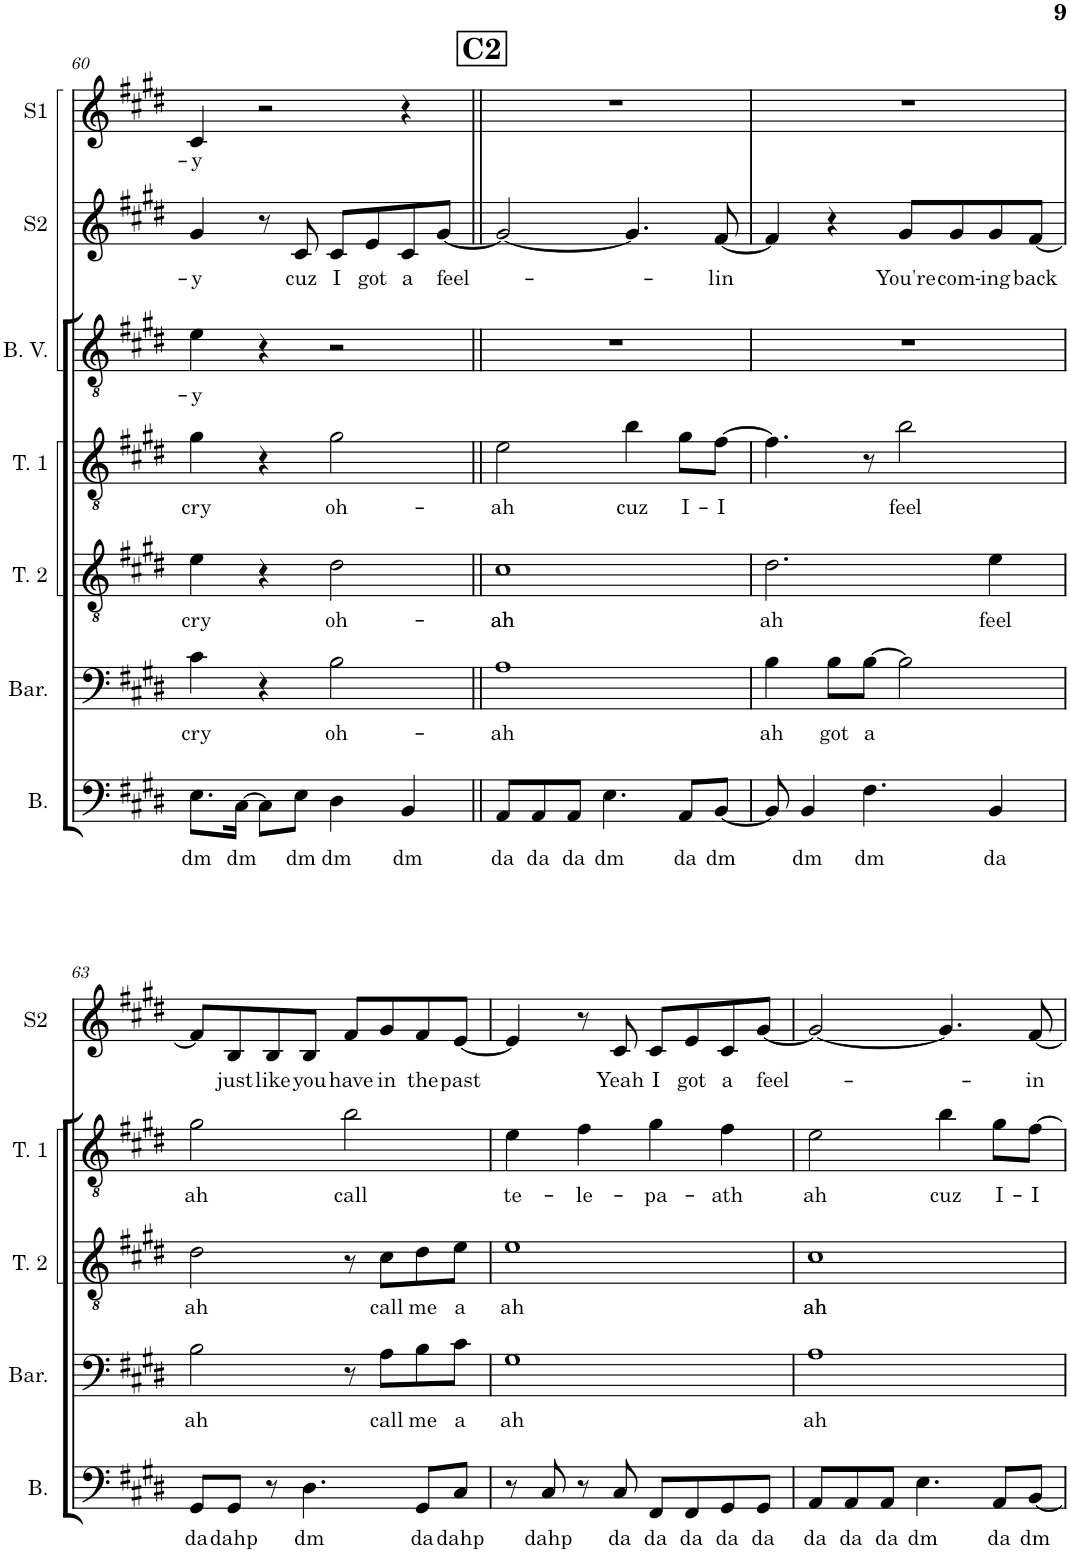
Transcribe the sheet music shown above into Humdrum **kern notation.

**kern	**text	**kern	**text	**kern	**text	**kern	**text	**kern	**text	**kern	**text	**kern	**text
*part7	*part7	*part6	*part6	*part5	*part5	*part4	*part4	*part3	*part3	*part2	*part2	*part1	*part1
*staff7	*staff7	*staff6	*staff6	*staff5	*staff5	*staff4	*staff4	*staff3	*staff3	*staff2	*staff2	*staff1	*staff1
*I"Bass	*	*I"Baritone	*	*I"Tenor 2	*	*I"Tenor 1	*	*I"Backing Vocals	*	*I"Solo 2	*	*I"Solo 1	*
*I'B.	*	*I'Bar.	*	*I'T. 2	*	*I'T. 1	*	*I'B. V.	*	*I'S2	*	*I'S1	*
!!LO:PB:g=z
*clefF4	*	*clefF4	*	*clefGv2	*	*clefGv2	*	*clefGv2	*	*clefG2	*	*clefG2	*
*k[f#c#g#d#]	*	*k[f#c#g#d#]	*	*k[f#c#g#d#]	*	*k[f#c#g#d#]	*	*k[f#c#g#d#]	*	*k[f#c#g#d#]	*	*k[f#c#g#d#]	*
*M4/4	*	*M4/4	*	*M4/4	*	*M4/4	*	*M4/4	*	*M4/4	*	*M4/4	*
=60	=60	=60	=60	=60	=60	=60	=60	=60	=60	=60	=60	=60	=60
!	!LO:LY:b	!	!LO:LY:b	!	!LO:LY:b	!	!LO:LY:b	!	!LO:LY:b	!	!LO:LY:b	!	!LO:LY:b
8.E\L	dm	4c#\	cry	4e\	cry	4g#\	cry	4e\	-y	4g#/	-y	4c#/	-y
!	!LO:LY:b	!	!	!	!	!	!	!	!	!	!	!	!
[16C#\Jk	dm	.	.	.	.	.	.	.	.	.	.	.	.
8C#\L]	.	4r	.	4r	.	4r	.	4r	.	8r	.	2r	.
!	!LO:LY:b	!	!	!	!	!	!	!	!	!	!LO:LY:b	!	!
8E\J	dm	.	.	.	.	.	.	.	.	8c#/	cuz	.	.
!	!LO:LY:b	!	!LO:LY:b	!	!LO:LY:b	!	!LO:LY:b	!	!	!	!LO:LY:b	!	!
4D#\	dm	2B\	oh-	2d#\	oh-	2g#\	oh-	2r	.	8c#/L	I	.	.
!	!	!	!	!	!	!	!	!	!	!	!LO:LY:b	!	!
.	.	.	.	.	.	.	.	.	.	8e/	got	.	.
!	!LO:LY:b	!	!	!	!	!	!	!	!	!	!LO:LY:b	!	!
4BB/	dm	.	.	.	.	.	.	.	.	8c#/	a	4r	.
!	!	!	!	!	!	!	!	!	!	!	!LO:LY:b	!	!
.	.	.	.	.	.	.	.	.	.	[8g#/J	feel-	.	.
!!LO:REH:place=s1:a:B:cj:fs=14:t=C2
=61||	=61||	=61||	=61||	=61||	=61||	=61||	=61||	=61||	=61||	=61||	=61||	=61||	=61||
!	!LO:LY:b	!	!LO:LY:b	!	!LO:LY:b	!	!LO:LY:b	!	!	!	!	!	!
8AA/L	da	1A	ah	1c#	-ah	2e\	-ah	1r	.	2g#/_	.	1r	.
!	!LO:LY:b	!	!	!	!	!	!	!	!	!	!	!	!
8AA/	da	.	.	.	.	.	.	.	.	.	.	.	.
!	!LO:LY:b	!	!	!	!	!	!	!	!	!	!	!	!
8AA/J	da	.	.	.	.	.	.	.	.	.	.	.	.
!	!LO:LY:b	!	!	!	!	!	!	!	!	!	!	!	!
4.E\	dm	.	.	.	.	.	.	.	.	.	.	.	.
!	!	!	!	!	!	!	!LO:LY:b	!	!	!	!	!	!
.	.	.	.	.	.	4b\	cuz	.	.	4.g#/]	.	.	.
!	!LO:LY:b	!	!	!	!	!	!LO:LY:b	!	!	!	!	!	!
8AA/L	da	.	.	.	.	8g#\L	I-	.	.	.	.	.	.
!	!LO:LY:b	!	!	!	!	!	!LO:LY:b	!	!	!	!LO:LY:b	!	!
[8BB/J	dm	.	.	.	.	[8f#\J	-I	.	.	[8f#/	lin	.	.
=62	=62	=62	=62	=62	=62	=62	=62	=62	=62	=62	=62	=62	=62
!	!	!	!LO:LY:b	!	!LO:LY:b	!	!	!	!	!	!	!	!
8BB/]	.	4B\	ah	2.d#\	ah	4.f#\]	.	1r	.	4f#/]	.	1r	.
!	!LO:LY:b	!	!	!	!	!	!	!	!	!	!	!	!
4BB/	dm	.	.	.	.	.	.	.	.	.	.	.	.
!	!	!	!LO:LY:b	!	!	!	!	!	!	!	!	!	!
.	.	8B\L	got	.	.	.	.	.	.	4r	.	.	.
!	!LO:LY:b	!	!LO:LY:b	!	!	!	!	!	!	!	!	!	!
4.F#\	dm	[8B\J	a	.	.	8r	.	.	.	.	.	.	.
!	!	!	!	!	!	!	!LO:LY:b	!	!	!	!LO:LY:b	!	!
.	.	2B\]	.	.	.	2b\	feel	.	.	8g#/L	You're	.	.
!	!	!	!	!	!	!	!	!	!	!	!LO:LY:b	!	!
.	.	.	.	.	.	.	.	.	.	8g#/	com-	.	.
!	!LO:LY:b	!	!	!	!LO:LY:b	!	!	!	!	!	!LO:LY:b	!	!
4BB/	da	.	.	4e\	feel	.	.	.	.	8g#/	-ing	.	.
!	!	!	!	!	!	!	!	!	!	!	!LO:LY:b	!	!
.	.	.	.	.	.	.	.	.	.	[8f#/J	back	.	.
!!LO:LB:g=z
=63	=63	=63	=63	=63	=63	=63	=63	=63	=63	=63	=63	=63	=63
!	!LO:LY:b	!	!LO:LY:b	!	!LO:LY:b	!	!LO:LY:b	!	!	!	!	!	!
8GG#/L	da	2B\	ah	2d#\	ah	2g#\	ah	1r	.	8f#/L]	.	1r	.
!	!LO:LY:b	!	!	!	!	!	!	!	!	!	!LO:LY:b	!	!
8GG#/J	dahp	.	.	.	.	.	.	.	.	8B/	just	.	.
!	!	!	!	!	!	!	!	!	!	!	!LO:LY:b	!	!
8r	.	.	.	.	.	.	.	.	.	8B/	like	.	.
!	!LO:LY:b	!	!	!	!	!	!	!	!	!	!LO:LY:b	!	!
4.D#\	dm	.	.	.	.	.	.	.	.	8B/J	you	.	.
!	!	!	!	!	!	!	!LO:LY:b	!	!	!	!LO:LY:b	!	!
.	.	8r	.	8r	.	2b\	call	.	.	8f#/L	have	.	.
!	!	!	!LO:LY:b	!	!LO:LY:b	!	!	!	!	!	!LO:LY:b	!	!
.	.	8A\L	call	8c#\L	call	.	.	.	.	8g#/	in	.	.
!	!LO:LY:b	!	!LO:LY:b	!	!LO:LY:b	!	!	!	!	!	!LO:LY:b	!	!
8GG#/L	da	8B\	me	8d#\	me	.	.	.	.	8f#/	the	.	.
!	!LO:LY:b	!	!LO:LY:b	!	!LO:LY:b	!	!	!	!	!	!LO:LY:b	!	!
8C#/J	dahp	8c#\J	a	8e\J	a	.	.	.	.	[8e/J	past	.	.
=64	=64	=64	=64	=64	=64	=64	=64	=64	=64	=64	=64	=64	=64
!	!	!	!LO:LY:b	!	!LO:LY:b	!	!LO:LY:b	!	!	!	!	!	!
8r	.	1G#	ah	1e	ah	4e\	te-	1r	.	4e/]	.	1r	.
!	!LO:LY:b	!	!	!	!	!	!	!	!	!	!	!	!
8C#/	dahp	.	.	.	.	.	.	.	.	.	.	.	.
!	!	!	!	!	!	!	!LO:LY:b	!	!	!	!	!	!
8r	.	.	.	.	.	4f#\	-le-	.	.	8r	.	.	.
!	!LO:LY:b	!	!	!	!	!	!	!	!	!	!LO:LY:b	!	!
8C#/	da	.	.	.	.	.	.	.	.	8c#/	Yeah	.	.
!	!LO:LY:b	!	!	!	!	!	!LO:LY:b	!	!	!	!LO:LY:b	!	!
8FF#/L	da	.	.	.	.	4g#\	-pa-	.	.	8c#/L	I	.	.
!	!LO:LY:b	!	!	!	!	!	!	!	!	!	!LO:LY:b	!	!
8FF#/	da	.	.	.	.	.	.	.	.	8e/	got	.	.
!	!LO:LY:b	!	!	!	!	!	!LO:LY:b	!	!	!	!LO:LY:b	!	!
8GG#/	da	.	.	.	.	4f#\	-ath	.	.	8c#/	a	.	.
!	!LO:LY:b	!	!	!	!	!	!	!	!	!	!LO:LY:b	!	!
8GG#/J	da	.	.	.	.	.	.	.	.	[8g#/J	feel-	.	.
=65	=65	=65	=65	=65	=65	=65	=65	=65	=65	=65	=65	=65	=65
!	!LO:LY:b	!	!LO:LY:b	!	!LO:LY:b	!	!LO:LY:b	!	!	!	!	!	!
8AA/L	da	1A	ah	1c#	-ah	2e\	-ah	1r	.	2g#/_	.	1r	.
!	!LO:LY:b	!	!	!	!	!	!	!	!	!	!	!	!
8AA/	da	.	.	.	.	.	.	.	.	.	.	.	.
!	!LO:LY:b	!	!	!	!	!	!	!	!	!	!	!	!
8AA/J	da	.	.	.	.	.	.	.	.	.	.	.	.
!	!LO:LY:b	!	!	!	!	!	!	!	!	!	!	!	!
4.E\	dm	.	.	.	.	.	.	.	.	.	.	.	.
!	!	!	!	!	!	!	!LO:LY:b	!	!	!	!	!	!
.	.	.	.	.	.	4b\	cuz	.	.	4.g#/]	.	.	.
!	!LO:LY:b	!	!	!	!	!	!LO:LY:b	!	!	!	!	!	!
8AA/L	da	.	.	.	.	8g#\L	I-	.	.	.	.	.	.
!	!LO:LY:b	!	!	!	!	!	!LO:LY:b	!	!	!	!LO:LY:b	!	!
[8BB/J	dm	.	.	.	.	[8f#\J	-I	.	.	[8f#/	-in	.	.
=	=	=	=	=	=	=	=	=	=	=	=	=	=
*-	*-	*-	*-	*-	*-	*-	*-	*-	*-	*-	*-	*-	*-
